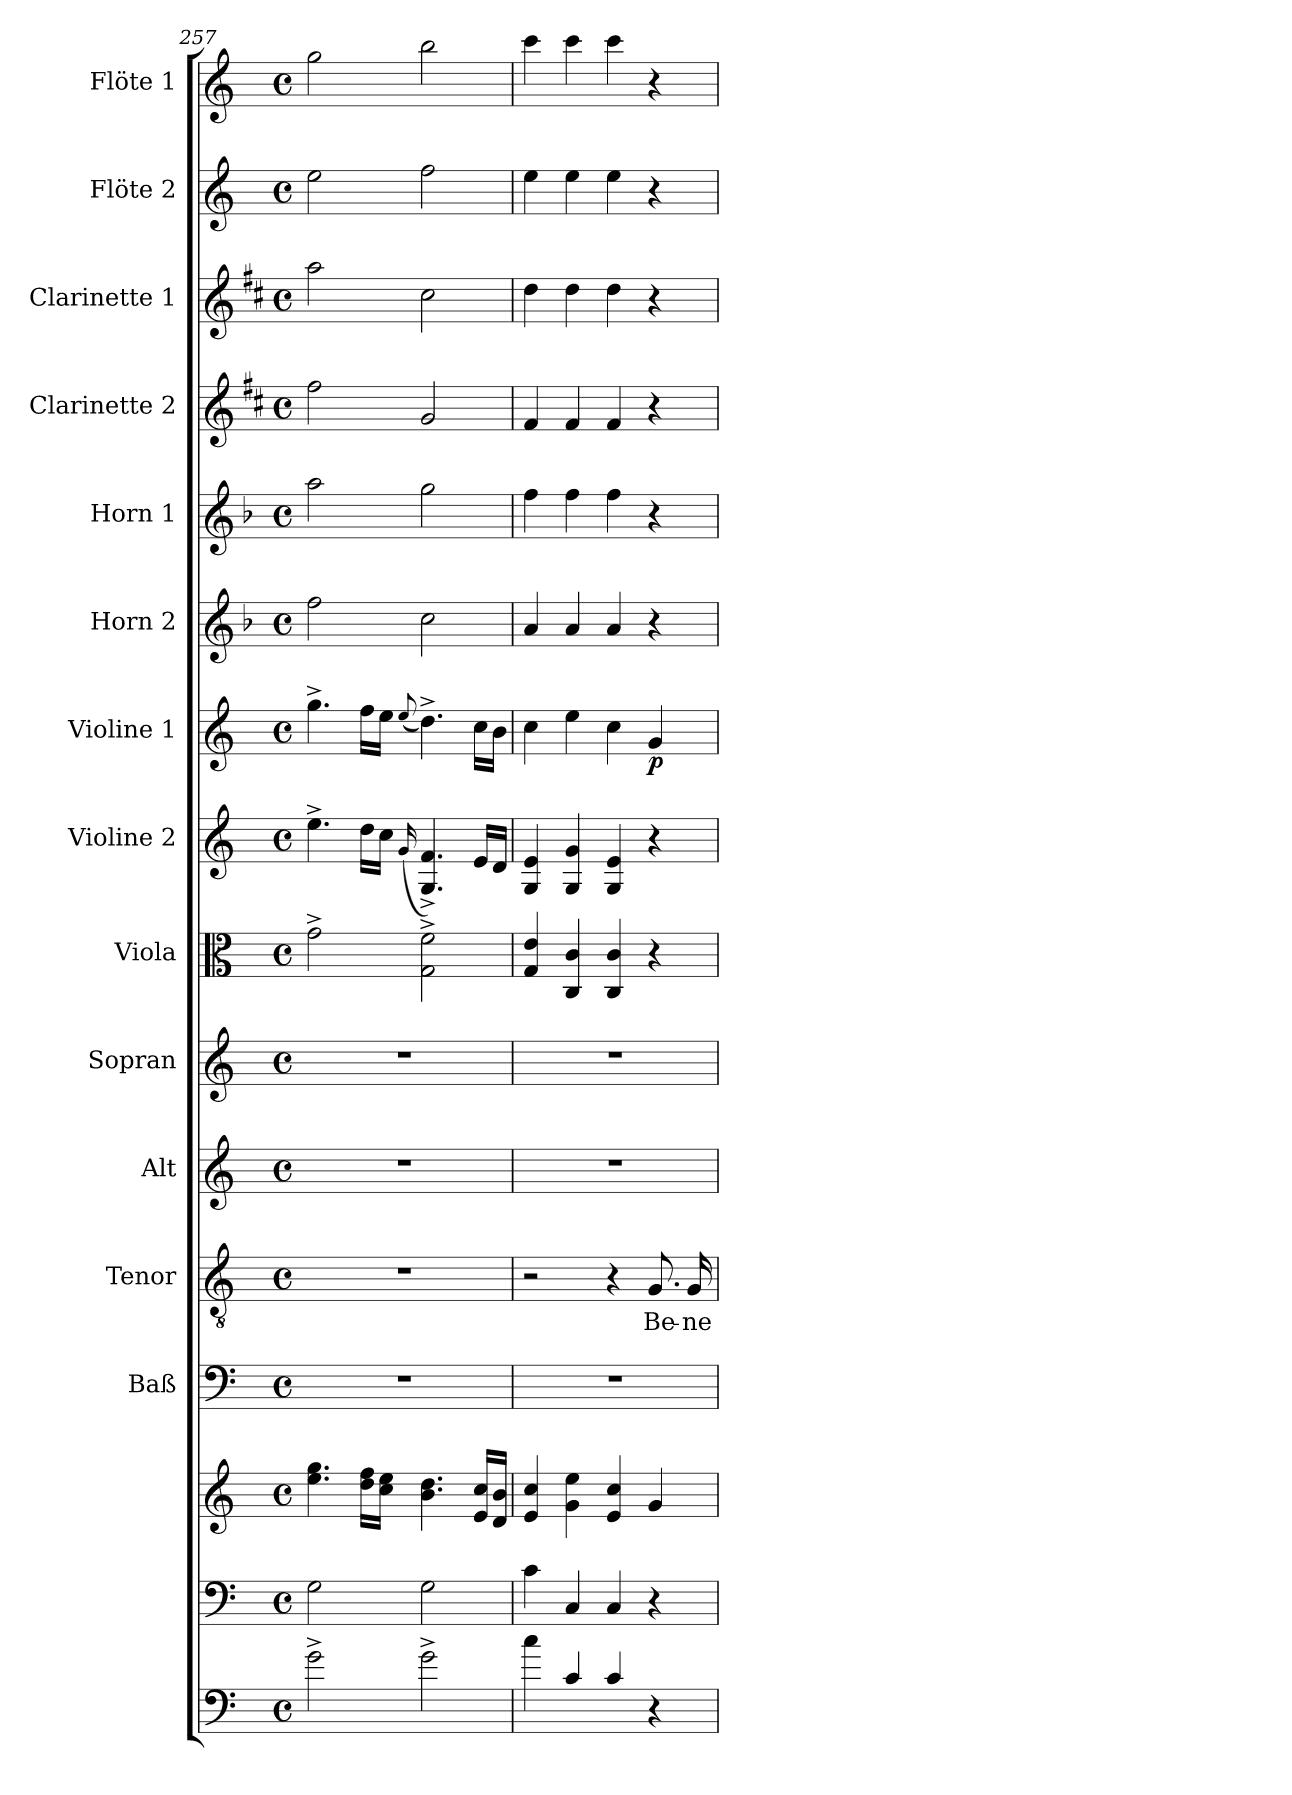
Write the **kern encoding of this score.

**kern	**kern	**kern	**kern	**kern	**text	**kern	**kern	**kern	**kern	**kern	**dynam	**kern	**kern	**kern	**kern	**kern	**kern
*part15	*part14	*part14	*part13	*part12	*part12	*part11	*part10	*part9	*part8	*part7	*part7	*part6	*part5	*part4	*part3	*part2	*part1
*staff16	*staff15	*staff14	*staff13	*staff12	*staff12	*staff11	*staff10	*staff9	*staff8	*staff7	*staff7	*staff6	*staff5	*staff4	*staff3	*staff2	*staff1
*	*	*	*I"Baß	*I"Tenor	*	*I"Alt	*I"Sopran	*I"Viola	*I"Violine 2	*I"Violine 1	*	*I"Horn 2	*I"Horn 1	*I"Clarinette 2	*I"Clarinette 1	*I"Flöte 2	*I"Flöte 1
*	*	*	*I'Baß	*I'Ten	*	*I'Alt	*I'Sop	*I'Vla.	*I'Vln. 2	*I'Vln. 1	*	*I'Hrn. 2	*I'Hrn. 1	*I'Cl. 2	*I'Cl. 1	*I'Fl. 2	*I'Fl. 1
*clefF4	*clefF4	*clefG2	*clefF4	*clefGv2	*	*clefG2	*clefG2	*clefC3	*clefG2	*clefG2	*	*clefG2	*clefG2	*clefG2	*clefG2	*clefG2	*clefG2
*ITrd7c12	*	*	*	*	*	*	*	*	*	*	*	*ITrd3c5	*ITrd3c5	*ITrd1c2	*ITrd1c2	*	*
*k[]	*k[]	*k[]	*k[]	*k[]	*	*k[]	*k[]	*k[]	*k[]	*k[]	*	*k[]	*k[]	*k[]	*k[]	*k[]	*k[]
*C:	*C:	*C:	*C:	*C:	*	*C:	*C:	*C:	*C:	*C:	*	*C:	*C:	*C:	*C:	*C:	*C:
*M4/4	*M4/4	*M4/4	*M4/4	*M4/4	*	*M4/4	*M4/4	*M4/4	*M4/4	*M4/4	*	*M4/4	*M4/4	*M4/4	*M4/4	*M4/4	*M4/4
*met(c)	*met(c)	*met(c)	*met(c)	*met(c)	*	*met(c)	*met(c)	*met(c)	*met(c)	*met(c)	*	*met(c)	*met(c)	*met(c)	*met(c)	*met(c)	*met(c)
=257	=257	=257	=257	=257	=257	=257	=257	=257	=257	=257	=257	=257	=257	=257	=257	=257	=257
2G^>\	2G\	4.ee\ 4.gg\	1r	1r	.	1r	1r	2g^>\	4.ee^>\	4.gg^>\	.	2cc\	2ee\	2ee\	2gg\	2ee\	2gg\
.	.	16dd\ 16ff\LL	.	.	.	.	.	.	16dd\LL	16ff\LL	.	.	.	.	.	.	.
.	.	16cc\ 16ee\JJ	.	.	.	.	.	.	16cc\JJ	16ee\JJ	.	.	.	.	.	.	.
.	.	.	.	.	.	.	.	.	(<16qqg/	(<8qqee/	.	.	.	.	.	.	.
2G^>\	2G\	4.b\ 4.dd\	.	.	.	.	.	2G\^> 2f\^>	4.G/^< 4.f/^<)	4.dd^>\)	.	2g\	2dd\	2f/	2b\	2ff\	2bb\
.	.	16e/ 16cc/LL	.	.	.	.	.	.	16e/LL	16cc\LL	.	.	.	.	.	.	.
.	.	16d/ 16b/JJ	.	.	.	.	.	.	16d/JJ	16b\JJ	.	.	.	.	.	.	.
=258	=258	=258	=258	=258	=258	=258	=258	=258	=258	=258	=258	=258	=258	=258	=258	=258	=258
4c\	4c\	4e/ 4cc/	1r	2r	.	1r	1r	4G/ 4e/	4G/ 4e/	4cc\	.	4e/	4cc\	4e/	4cc\	4ee\	4ccc\
4C/	4C/	4g\ 4ee\	.	.	.	.	.	4C/ 4c/	4G/ 4g/	4ee\	.	4e/	4cc\	4e/	4cc\	4ee\	4ccc\
4C/	4C/	4e/ 4cc/	.	4r	.	.	.	4C/ 4c/	4G/ 4e/	4cc\	.	4e/	4cc\	4e/	4cc\	4ee\	4ccc\
!	!	!	!	!	!LO:LY:b	!	!	!	!	!	!LO:DY:b	!	!	!	!	!	!
4r	4r	4g/	.	8.G/	Be-	.	.	4r	4r	4g/	p	4r	4r	4r	4r	4r	4r
!	!	!	!	!	!LO:LY:b	!	!	!	!	!	!	!	!	!	!	!	!
.	.	.	.	16G/	-ne-	.	.	.	.	.	.	.	.	.	.	.	.
=	=	=	=	=	=	=	=	=	=	=	=	=	=	=	=	=	=
*-	*-	*-	*-	*-	*-	*-	*-	*-	*-	*-	*-	*-	*-	*-	*-	*-	*-
